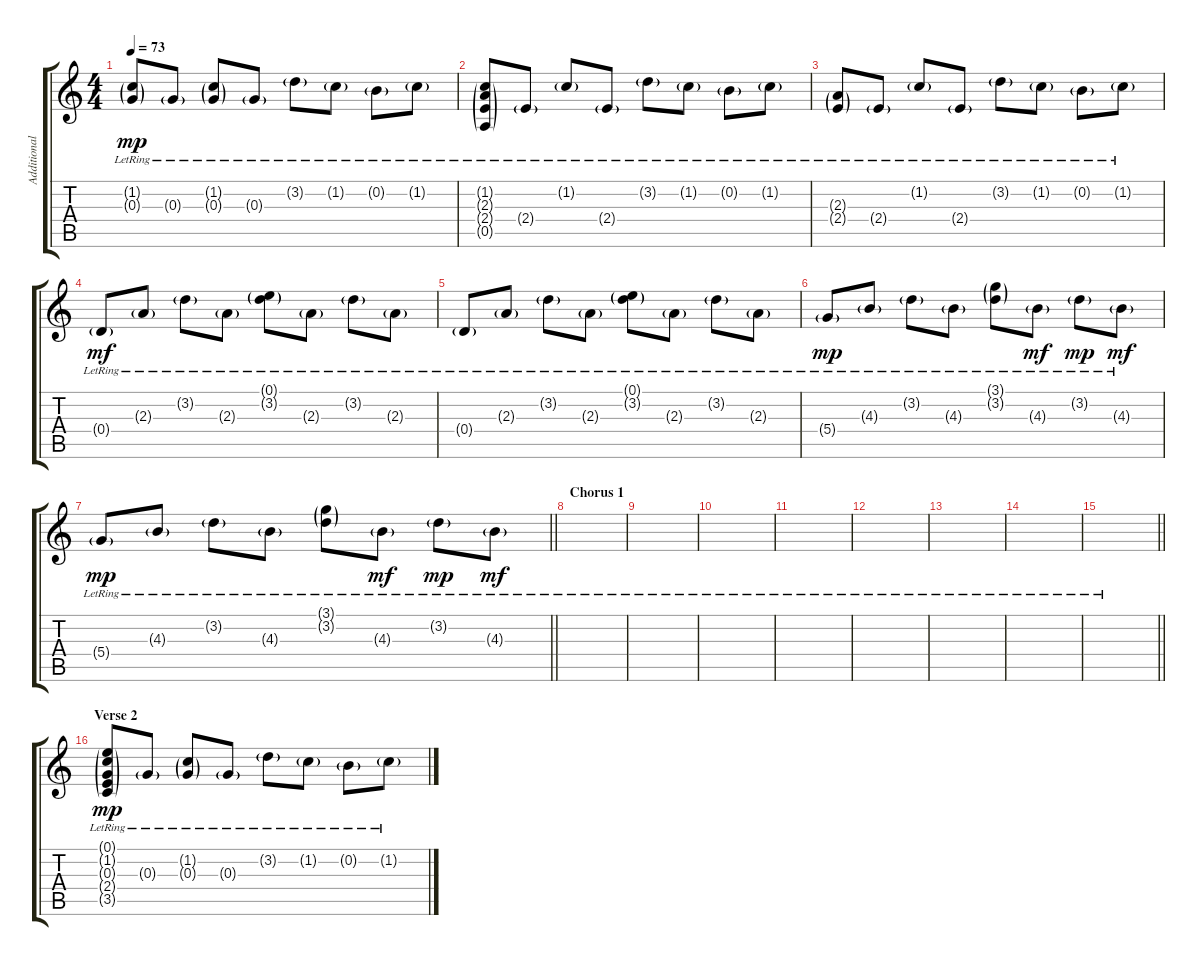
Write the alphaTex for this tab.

\track ("Additional Guitar I" "Additional") {instrument electricguitarjazz}
\staff {score tabs}
\tuning (E4 B3 G3 D3 A2 E2) {hide}
\ts (4 4)
\tempo 73
\clef g2
\ks c
(1.2{g lr} 0.3{g}).8{dy mp} 0.3{g lr}.8 (1.2{g lr} 0.3{g lr}).8 0.3{g lr}.8 3.2{g lr}.8 1.2{g lr}.8 0.2{g lr}.8 1.2{g lr}.8 |
(1.2{g lr} 2.3{g lr} 2.4{g lr} 0.5{g lr}).8 2.4{g lr}.8 1.2{g lr}.8 2.4{g lr}.8 3.2{g lr}.8 1.2{g lr}.8 0.2{g lr}.8 1.2{g lr}.8 |
(2.3{g lr} 2.4{g lr}).8 2.4{g lr}.8 1.2{g lr}.8 2.4{g lr}.8 3.2{g lr}.8 1.2{g lr}.8 0.2{g lr}.8 1.2{g lr}.8 |
0.4{g lr}.8{dy mf} 2.3{g lr}.8 3.2{g lr}.8 2.3{g lr}.8 (0.1{g lr} 3.2{g lr}).8 2.3{g lr}.8 3.2{g lr}.8 2.3{g lr}.8 |
0.4{g lr}.8 2.3{g lr}.8 3.2{g lr}.8 2.3{g lr}.8 (0.1{g lr} 3.2{g lr}).8 2.3{g lr}.8 3.2{g lr}.8 2.3{g lr}.8 |
5.4{g lr}.8{dy mp} 4.3{g lr}.8 3.2{g lr}.8 4.3{g lr}.8 (3.1{g lr} 3.2{g lr}).8 4.3{g lr}.8{dy mf} 3.2{g lr}.8{dy mp} 4.3{g lr}.8{dy mf} |
\barLineRight lightlight
5.4{g lr}.8{dy mp} 4.3{g lr}.8 3.2{g lr}.8 4.3{g lr}.8 (3.1{g lr} 3.2{g lr}).8 4.3{g lr}.8{dy mf} 3.2{g lr}.8{dy mp} 4.3{g lr}.8{dy mf} |
\section ("" "Chorus 1")
|
|
|
|
|
|
|
\barLineRight lightlight
|
\section ("" "Verse 2")
(0.1{g lr} 1.2{g lr} 0.3{g lr} 2.4{g lr} 3.5{g lr}).8{dy mp} 0.3{g lr}.8 (1.2{g lr} 0.3{g lr}).8 0.3{g lr}.8 3.2{g lr}.8 1.2{g lr}.8 0.2{g lr}.8 1.2{g lr}.8
